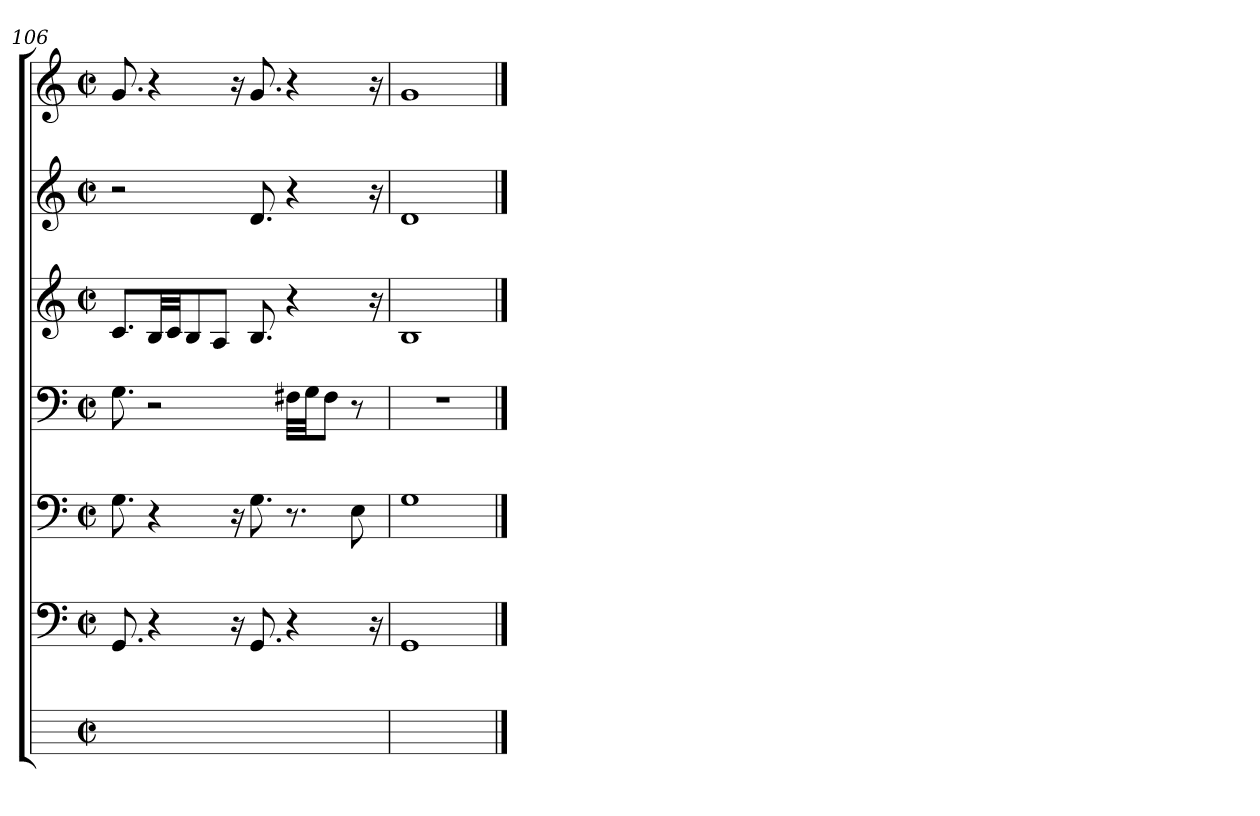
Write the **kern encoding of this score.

**kern	**kern	**kern	**kern	**kern	**kern	**kern
*part7	*part6	*part5	*part4	*part3	*part2	*part1
*staff7	*staff6	*staff5	*staff4	*staff3	*staff2	*staff1
*	*clefF4	*clefF4	*clefF4	*clefG2	*clefG2	*clefG2
*	*k[]	*k[]	*k[]	*k[]	*k[]	*k[]
*	*C:	*C:	*C:	*C:	*C:	*C:
*M2/2	*M2/2	*M2/2	*M2/2	*M2/2	*M2/2	*M2/2
*met(c|)	*met(c|)	*met(c|)	*met(c|)	*met(c|)	*met(c|)	*met(c|)
=106	=106	=106	=106	=106	=106	=106
1ryy	8.GG	8.G	8.G	8.ciL	2r	8.g
.	4r	4r	2r	32BjLL	.	4r
.	.	.	.	32cjJJ	.	.
.	.	.	.	8Bj	.	.
.	.	.	.	8AjJ	.	.
.	16r	16r	.	.	.	16r
.	8.GGi	8.Gi	.	8.Bi	8.di	8.gi
.	4r	8.r	32F#XjLLL	4r	4r	4r
.	.	.	32GjJJ	.	.	.
.	.	.	8F#ZJ	.	.	.
.	.	8Ej	8r	.	.	.
.	16r	.	.	16r	16r	16r
=107	=107	=107	=107	=107	=107	=107
1ryy	1GGi	1Gi	1r	1Bi	1di	1gi
==	==	==	==	==	==	==
*-	*-	*-	*-	*-	*-	*-
